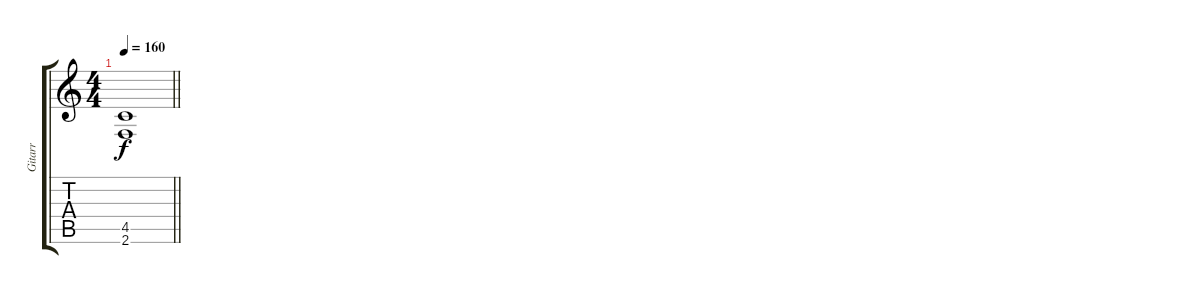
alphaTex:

\track ("Gitarr" "Gitarr") {instrument overdrivenguitar}
\staff {score tabs}
\tuning (Eb4 Bb3 Gb3 Db3 Ab2 Eb2) {hide}
\ts (4 4)
\tempo 160
\clef g2
\barLineRight lightlight
\ks c
(4.5 2.6).1{dy f}
